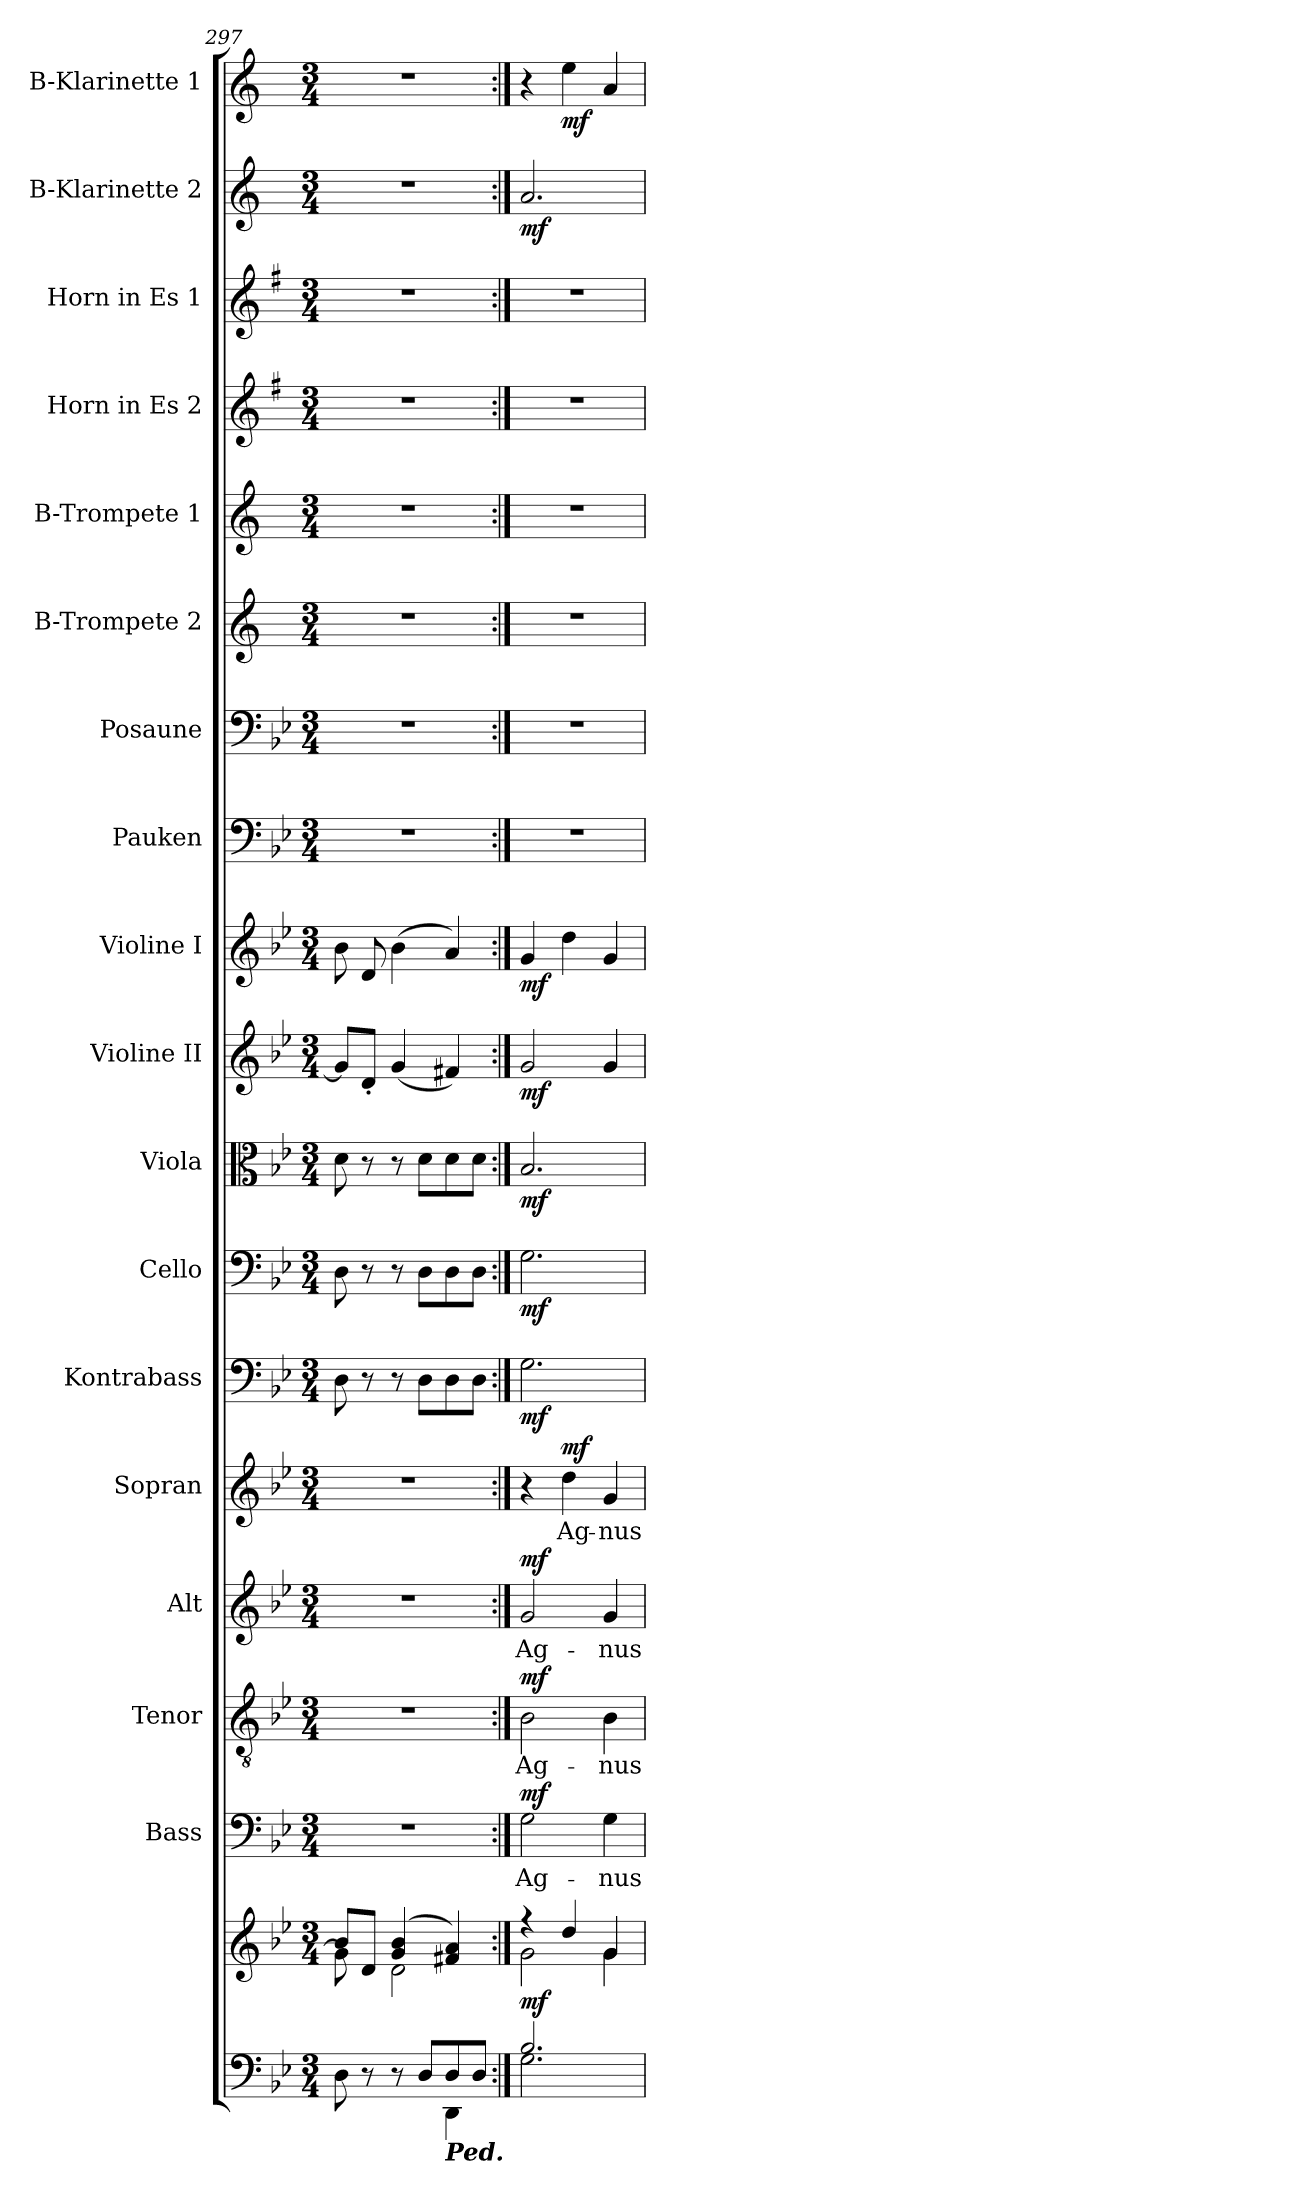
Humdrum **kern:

**kern	**kern	**dynam	**kern	**text	**dynam	**kern	**text	**dynam	**kern	**text	**dynam	**kern	**text	**dynam	**kern	**dynam	**kern	**dynam	**kern	**dynam	**kern	**dynam	**kern	**dynam	**kern	**kern	**kern	**kern	**kern	**kern	**kern	**dynam	**kern	**dynam
*part18	*part18	*part18	*part17	*part17	*part17	*part16	*part16	*part16	*part15	*part15	*part15	*part14	*part14	*part14	*part13	*part13	*part12	*part12	*part11	*part11	*part10	*part10	*part9	*part9	*part8	*part7	*part6	*part5	*part4	*part3	*part2	*part2	*part1	*part1
*staff19	*staff18	*staff18/19	*staff17	*staff17	*staff17	*staff16	*staff16	*staff16	*staff15	*staff15	*staff15	*staff14	*staff14	*staff14	*staff13	*staff13	*staff12	*staff12	*staff11	*staff11	*staff10	*staff10	*staff9	*staff9	*staff8	*staff7	*staff6	*staff5	*staff4	*staff3	*staff2	*staff2	*staff1	*staff1
*	*	*	*I"Bass	*	*	*I"Tenor	*	*	*I"Alt	*	*	*I"Sopran	*	*	*I"Kontrabass	*	*I"Cello	*	*I"Viola	*	*I"Violine II	*	*I"Violine I	*	*I"Pauken	*I"Posaune	*I"B-Trompete 2	*I"B-Trompete 1	*I"Horn in Es 2	*I"Horn in Es 1	*I"B-Klarinette 2	*	*I"B-Klarinette 1	*
*	*	*	*I'B.	*	*	*I'T.	*	*	*I'A.	*	*	*I'S.	*	*	*I'Kb.	*	*	*	*I'Vla.	*	*I'Vl. II	*	*I'Vl. I	*	*I'Pk.	*I'Pos.	*I'B Trp. 2	*I'B Trp. 1	*	*	*I'B Kl. 2	*	*I'B Kl. 1	*
*clefF4	*clefG2	*	*clefF4	*	*	*clefGv2	*	*	*clefG2	*	*	*clefG2	*	*	*clefF4	*	*clefF4	*	*clefC3	*	*clefG2	*	*clefG2	*	*clefF4	*clefF4	*clefG2	*clefG2	*clefG2	*clefG2	*clefG2	*	*clefG2	*
*	*	*	*	*	*	*	*	*	*	*	*	*	*	*	*ITrd7c12	*	*	*	*	*	*	*	*	*	*	*	*ITrd1c2	*ITrd1c2	*ITrd5c9	*ITrd5c9	*ITrd1c2	*	*ITrd1c2	*
*k[b-e-]	*k[b-e-]	*	*k[b-e-]	*	*	*k[b-e-]	*	*	*k[b-e-]	*	*	*k[b-e-]	*	*	*k[b-e-]	*	*k[b-e-]	*	*k[b-e-]	*	*k[b-e-]	*	*k[b-e-]	*	*k[b-e-]	*k[b-e-]	*k[b-e-]	*k[b-e-]	*k[b-e-]	*k[b-e-]	*k[b-e-]	*	*k[b-e-]	*
*B-:	*B-:	*	*B-:	*	*	*B-:	*	*	*B-:	*	*	*B-:	*	*	*B-:	*	*B-:	*	*B-:	*	*B-:	*	*B-:	*	*B-:	*B-:	*B-:	*B-:	*B-:	*B-:	*B-:	*	*B-:	*
*M3/4	*M3/4	*	*M3/4	*	*	*M3/4	*	*	*M3/4	*	*	*M3/4	*	*	*M3/4	*	*M3/4	*	*M3/4	*	*M3/4	*	*M3/4	*	*M3/4	*M3/4	*M3/4	*M3/4	*M3/4	*M3/4	*M3/4	*	*M3/4	*
=297	=297	=297	=297	=297	=297	=297	=297	=297	=297	=297	=297	=297	=297	=297	=297	=297	=297	=297	=297	=297	=297	=297	=297	=297	=297	=297	=297	=297	=297	=297	=297	=297	=297	=297
*^	*^	*	*	*	*	*	*	*	*	*	*	*	*	*	*	*	*	*	*	*	*	*	*	*	*	*	*	*	*	*	*	*	*	*
8D\	2ryy	8b-/L	8g\]	.	2.r	.	.	2.r	.	.	2.r	.	.	2.r	.	.	8DD\	.	8D\	.	8d\	.	8g/L]	.	8b-\	.	2.r	2.r	2.r	2.r	2.r	2.r	2.r	.	2.r	.
8r	.	8d/J	8ryy	.	.	.	.	.	.	.	.	.	.	.	.	.	8r	.	8r	.	8r	.	8d'</J	.	8d/	.	.	.	.	.	.	.	.	.	.	.
8r	.	(4g/ 4b-/	2d\	.	.	.	.	.	.	.	.	.	.	.	.	.	8r	.	8r	.	8r	.	(<4g/	.	(>4b-\	.	.	.	.	.	.	.	.	.	.	.
8D/L	.	.	.	.	.	.	.	.	.	.	.	.	.	.	.	.	8DD\L	.	8D\L	.	8d\L	.	.	.	.	.	.	.	.	.	.	.	.	.	.	.
!LO:TX:b:Bi:t=Ped.	!	!	!	!	!	!	!	!	!	!	!	!	!	!	!	!	!	!	!	!	!	!	!	!	!	!	!	!	!	!	!	!	!	!	!	!
8D/	4DD\	4f#X/ 4a/)	.	.	.	.	.	.	.	.	.	.	.	.	.	.	8DD\	.	8D\	.	8d\	.	4f#X/)	.	4a/)	.	.	.	.	.	.	.	.	.	.	.
8D/J	.	.	.	.	.	.	.	.	.	.	.	.	.	.	.	.	8DD\J	.	8D\J	.	8d\J	.	.	.	.	.	.	.	.	.	.	.	.	.	.	.
!!LO:PB:g=z
=298:|!	=298:|!	=298:|!	=298:|!	=298:|!	=298:|!	=298:|!	=298:|!	=298:|!	=298:|!	=298:|!	=298:|!	=298:|!	=298:|!	=298:|!	=298:|!	=298:|!	=298:|!	=298:|!	=298:|!	=298:|!	=298:|!	=298:|!	=298:|!	=298:|!	=298:|!	=298:|!	=298:|!	=298:|!	=298:|!	=298:|!	=298:|!	=298:|!	=298:|!	=298:|!	=298:|!	=298:|!
!	!	!	!	!LO:DY:b	!	!LO:LY:b	!LO:DY:a	!	!LO:LY:b	!LO:DY:a	!	!LO:LY:b	!LO:DY:a	!	!	!	!	!LO:DY:b	!	!LO:DY:b	!	!LO:DY:b	!	!LO:DY:b	!	!LO:DY:b	!	!	!	!	!	!	!	!LO:DY:b	!	!
2.B-/	2.G\	4ree	2g\	mf	2G\	Ag-	mf	2B-\	Ag-	mf	2g/	Ag-	mf	4r	.	.	2.GG\	mf	2.G\	mf	2.B-/	mf	2g/	mf	4g/	mf	2.r	2.r	2.r	2.r	2.r	2.r	2.g/	mf	4r	.
!	!	!	!	!	!	!	!	!	!	!	!	!	!	!	!LO:LY:b	!LO:DY:a	!	!	!	!	!	!	!	!	!	!	!	!	!	!	!	!	!	!	!	!LO:DY:b
.	.	4dd/	.	.	.	.	.	.	.	.	.	.	.	4dd\	Ag-	mf	.	.	.	.	.	.	.	.	4dd\	.	.	.	.	.	.	.	.	.	4dd\	mf
!	!	!	!	!	!	!LO:LY:b	!	!	!LO:LY:b	!	!	!LO:LY:b	!	!	!LO:LY:b	!	!	!	!	!	!	!	!	!	!	!	!	!	!	!	!	!	!	!	!	!
.	.	4g/	4g\	.	4G\	-nus	.	4B-\	-nus	.	4g/	-nus	.	4g/	-nus	.	.	.	.	.	.	.	4g/	.	4g/	.	.	.	.	.	.	.	.	.	4g/	.
*v	*v	*	*	*	*	*	*	*	*	*	*	*	*	*	*	*	*	*	*	*	*	*	*	*	*	*	*	*	*	*	*	*	*	*	*	*
*	*v	*v	*	*	*	*	*	*	*	*	*	*	*	*	*	*	*	*	*	*	*	*	*	*	*	*	*	*	*	*	*	*	*	*	*
=	=	=	=	=	=	=	=	=	=	=	=	=	=	=	=	=	=	=	=	=	=	=	=	=	=	=	=	=	=	=	=	=	=	=
*-	*-	*-	*-	*-	*-	*-	*-	*-	*-	*-	*-	*-	*-	*-	*-	*-	*-	*-	*-	*-	*-	*-	*-	*-	*-	*-	*-	*-	*-	*-	*-	*-	*-	*-
